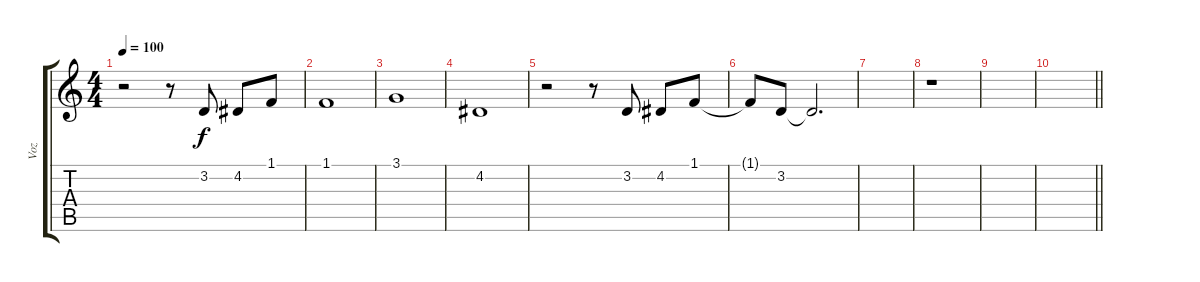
\track ("Voz" "Voz") {instrument oboe}
\staff {score tabs}
\tuning (E4 B3 G3 D3 A2 E2) {hide}
\ts (4 4)
\tempo 100
\clef g2
\ks c
r.2{dy f} r.8 3.2.8 4.2.8 1.1.8 |
1.1.1 |
3.1.1 |
4.2.1 |
r.2 r.8 3.2.8 4.2.8 1.1.8 |
1.1{t}.8 3.2.8 3.2{t}.2{d} |
|
r.1 |
|
\barLineRight lightlight
